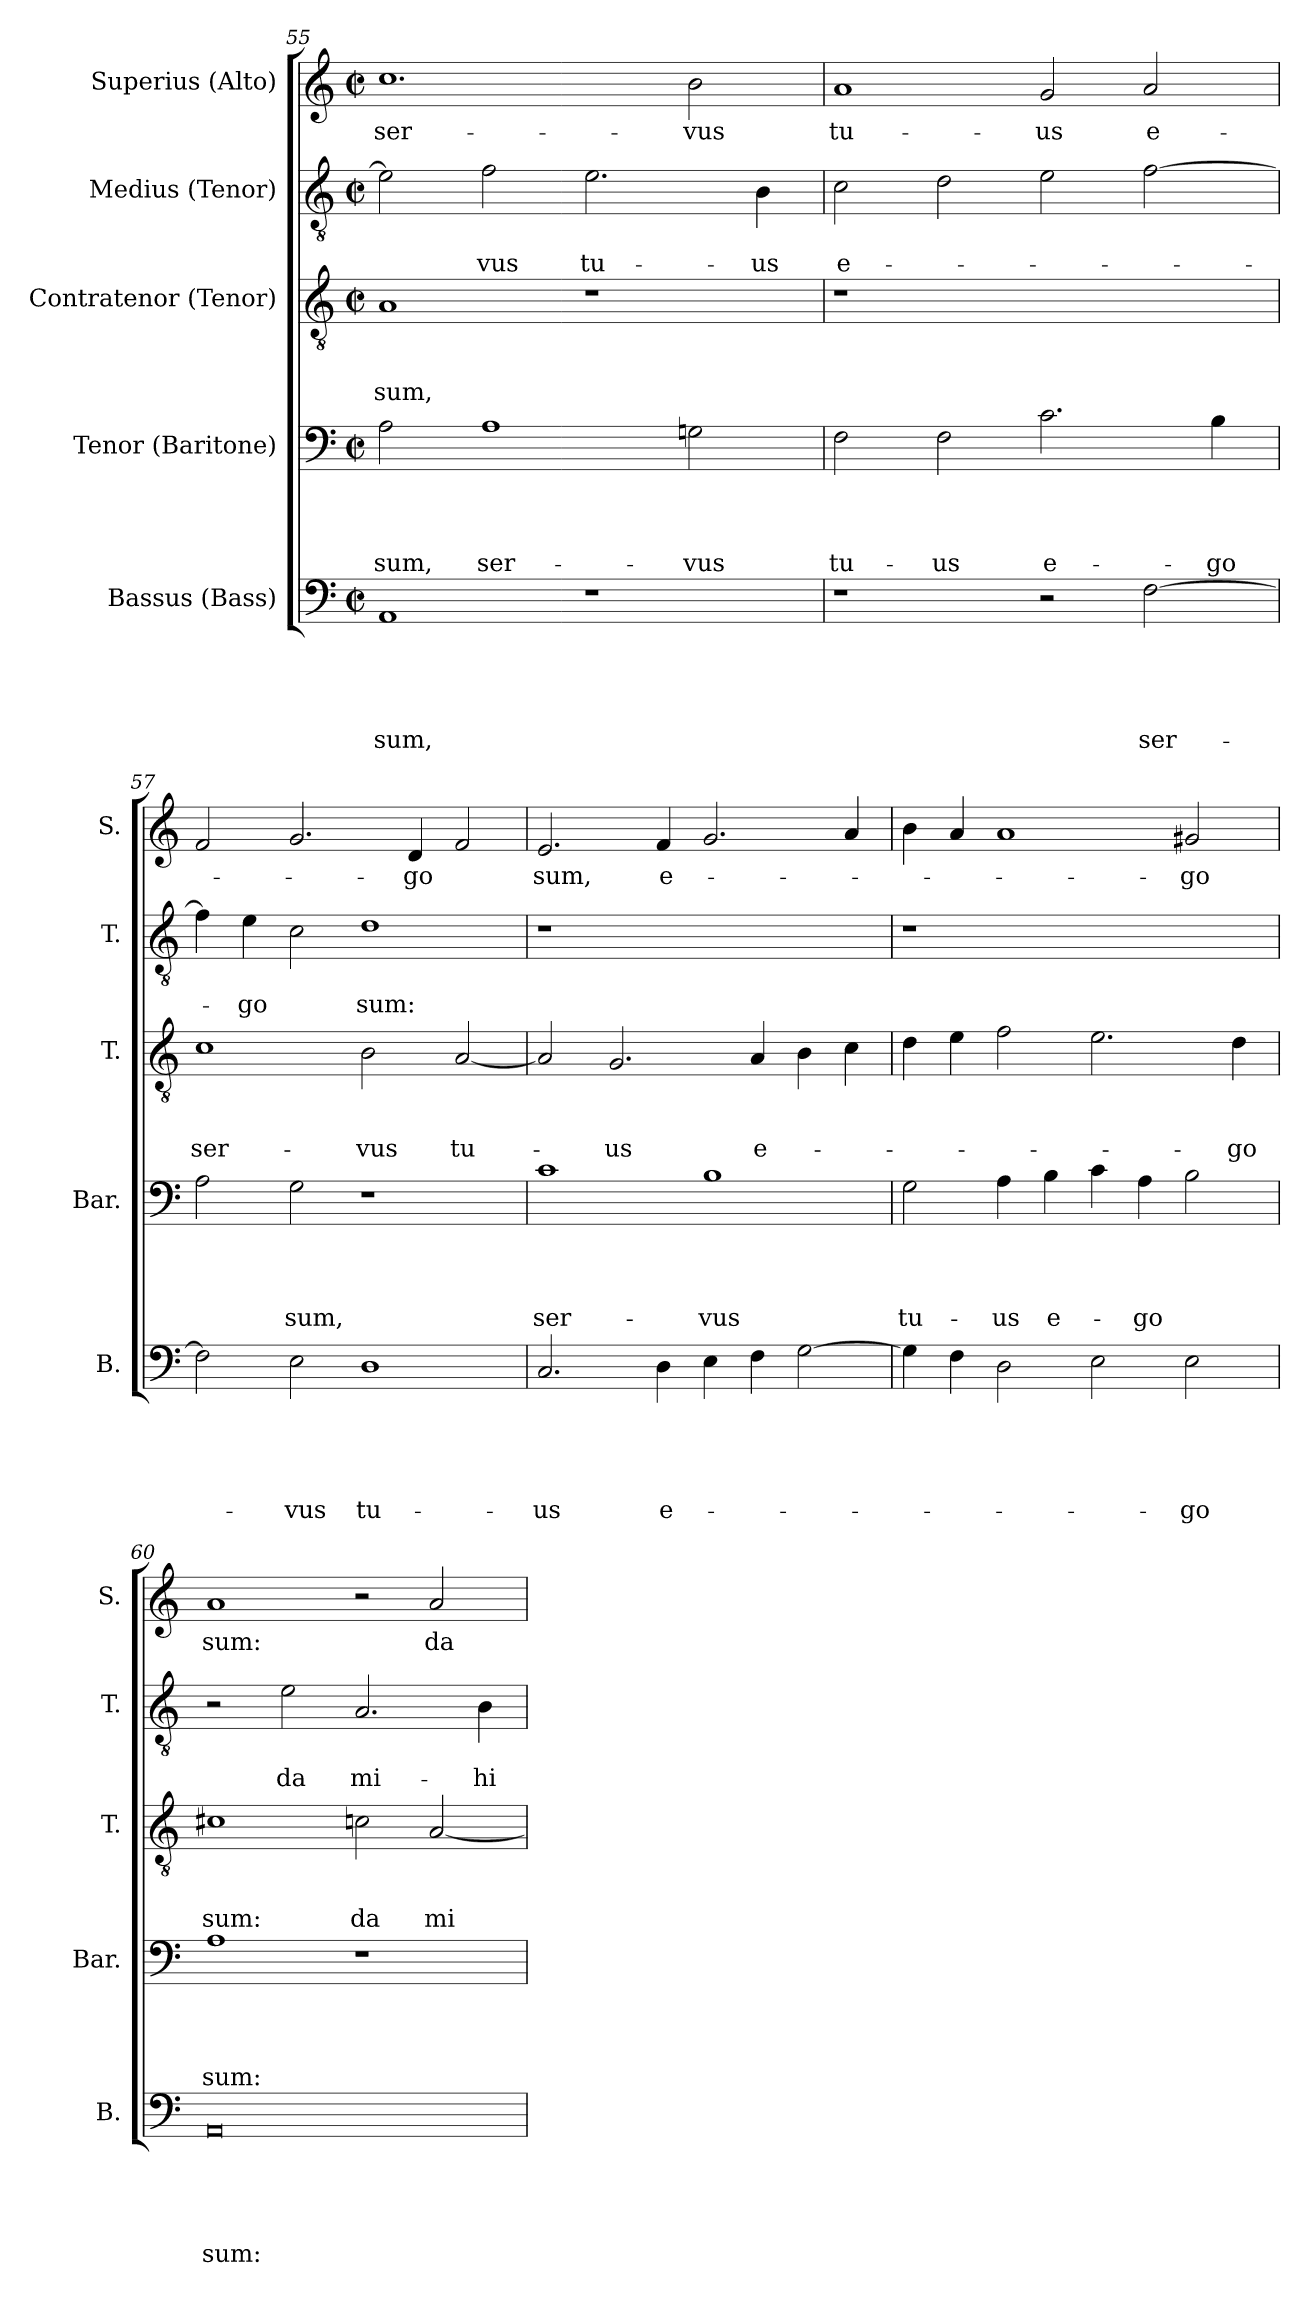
**kern	**text	**text	**text	**text	**text	**kern	**text	**text	**text	**text	**kern	**text	**text	**text	**kern	**text	**text	**kern	**text
*part5	*part5	*part5	*part5	*part5	*part5	*part4	*part4	*part4	*part4	*part4	*part3	*part3	*part3	*part3	*part2	*part2	*part2	*part1	*part1
*staff5	*staff5	*staff5	*staff5	*staff5	*staff5	*staff4	*staff4	*staff4	*staff4	*staff4	*staff3	*staff3	*staff3	*staff3	*staff2	*staff2	*staff2	*staff1	*staff1
*I"Bassus (Bass)	*	*	*	*	*	*I"Tenor (Baritone)	*	*	*	*	*I"Contratenor (Tenor)	*	*	*	*I"Medius (Tenor)	*	*	*I"Superius (Alto)	*
*I'B.	*	*	*	*	*	*I'Bar.	*	*	*	*	*I'T.	*	*	*	*I'T.	*	*	*I'S.	*
*clefF4	*	*	*	*	*	*clefF4	*	*	*	*	*clefGv2	*	*	*	*clefGv2	*	*	*clefG2	*
*k[]	*	*	*	*	*	*k[]	*	*	*	*	*k[]	*	*	*	*k[]	*	*	*k[]	*
*C:	*	*	*	*	*	*C:	*	*	*	*	*C:	*	*	*	*C:	*	*	*C:	*
*M2/2	*	*	*	*	*	*M2/2	*	*	*	*	*M2/2	*	*	*	*M2/2	*	*	*M2/2	*
*met(c|)	*	*	*	*	*	*met(c|)	*	*	*	*	*met(c|)	*	*	*	*met(c|)	*	*	*met(c|)	*
=55	=55	=55	=55	=55	=55	=55	=55	=55	=55	=55	=55	=55	=55	=55	=55	=55	=55	=55	=55
!	!	!	!	!	!LO:LY:b	!	!	!	!	!LO:LY:b	!	!	!	!LO:LY:b	!	!	!	!	!LO:LY:b
1AA	.	.	.	.	sum,	2A\	.	.	.	sum,	1A	.	.	sum,	2e\]	.	.	1.cc	ser-
!	!	!	!	!	!	!	!	!	!	!LO:LY:b	!	!	!	!	!	!	!LO:LY:b	!	!
.	.	.	.	.	.	1A	.	.	.	ser-	.	.	.	.	2f\	.	-vus	.	.
!	!	!	!	!	!	!	!	!	!	!	!	!	!	!	!	!	!LO:LY:b	!	!
1r	.	.	.	.	.	.	.	.	.	.	1r	.	.	.	2.e\	.	tu-	.	.
!	!	!	!	!	!	!	!	!	!	!LO:LY:b	!	!	!	!	!	!	!	!	!LO:LY:b
.	.	.	.	.	.	2Gn\	.	.	.	-vus	.	.	.	.	.	.	.	2b\	-vus
!	!	!	!	!	!	!	!	!	!	!	!	!	!	!	!	!	!LO:LY:b	!	!
.	.	.	.	.	.	.	.	.	.	.	.	.	.	.	4B\	.	-us	.	.
=56	=56	=56	=56	=56	=56	=56	=56	=56	=56	=56	=56	=56	=56	=56	=56	=56	=56	=56	=56
!	!	!	!	!	!	!	!	!	!	!LO:LY:b	!LO:N:vis=1	!	!	!	!	!	!LO:LY:b:rj	!	!LO:LY:b
1r	.	.	.	.	.	2F\	.	.	.	tu-	1r	.	.	.	2c\	.	e-	1a	tu-
!	!	!	!	!	!	!	!	!	!	!LO:LY:b	!	!	!	!	!	!	!	!	!
.	.	.	.	.	.	2F\	.	.	.	-us	.	.	.	.	2d\	.	.	.	.
!	!	!	!	!	!	!	!	!	!	!LO:LY:b	!	!	!	!	!	!	!	!	!LO:LY:b
2r	.	.	.	.	.	2.c\	.	.	.	e-	1ryy	.	.	.	2e\	.	.	2g/	-us
!	!	!	!	!	!LO:LY:b	!	!	!	!	!	!	!	!	!	!	!	!	!	!LO:LY:b:rj
[<2F\	.	.	.	.	ser-	.	.	.	.	.	.	.	.	.	[<2f\	.	.	2a/	e-
!	!	!	!	!	!	!	!	!	!	!LO:LY:b	!	!	!	!	!	!	!	!	!
.	.	.	.	.	.	4B\	.	.	.	-go	.	.	.	.	.	.	.	.	.
!!LO:LB:g=z
=57	=57	=57	=57	=57	=57	=57	=57	=57	=57	=57	=57	=57	=57	=57	=57	=57	=57	=57	=57
!	!	!	!	!	!	!	!	!	!	!	!	!	!	!LO:LY:b	!	!	!	!	!
2F\]	.	.	.	.	.	2A\	.	.	.	.	1c	.	.	ser-	4f\]	.	.	2f/	.
!	!	!	!	!	!	!	!	!	!	!	!	!	!	!	!	!	!LO:LY:b	!	!
.	.	.	.	.	.	.	.	.	.	.	.	.	.	.	4e\	.	-go	.	.
!	!	!	!	!	!LO:LY:b	!	!	!	!	!LO:LY:b	!	!	!	!	!	!	!	!	!
2E\	.	.	.	.	-vus	2G\	.	.	.	sum,	.	.	.	.	2c\	.	.	2.g/	.
!	!	!	!	!	!LO:LY:b	!	!	!	!	!	!	!	!	!LO:LY:b	!	!	!LO:LY:b	!	!
1D	.	.	.	.	tu-	1r	.	.	.	.	2B\	.	.	-vus	1d	.	sum:	.	.
!	!	!	!	!	!	!	!	!	!	!	!	!	!	!	!	!	!	!	!LO:LY:b
.	.	.	.	.	.	.	.	.	.	.	.	.	.	.	.	.	.	4d/	-go
!	!	!	!	!	!	!	!	!	!	!	!	!	!	!LO:LY:b	!	!	!	!	!
.	.	.	.	.	.	.	.	.	.	.	[<2A/	.	.	tu-	.	.	.	2f/	.
=58	=58	=58	=58	=58	=58	=58	=58	=58	=58	=58	=58	=58	=58	=58	=58	=58	=58	=58	=58
!	!	!	!	!	!LO:LY:b	!	!	!	!	!LO:LY:b	!	!	!	!	!LO:N:vis=1	!	!	!	!LO:LY:b
2.C/	.	.	.	.	-us	1c	.	.	.	ser-	2A/]	.	.	.	1r	.	.	2.e/	sum,
!	!	!	!	!	!	!	!	!	!	!	!	!	!	!LO:LY:b	!	!	!	!	!
.	.	.	.	.	.	.	.	.	.	.	2.G/	.	.	-us	.	.	.	.	.
!	!	!	!	!	!LO:LY:b	!	!	!	!	!	!	!	!	!	!	!	!	!	!LO:LY:b
4D\	.	.	.	.	e-	.	.	.	.	.	.	.	.	.	.	.	.	4f/	e-
!	!	!	!	!	!	!	!	!	!	!LO:LY:b	!	!	!	!	!	!	!	!	!
4E\	.	.	.	.	.	1B	.	.	.	-vus	.	.	.	.	1ryy	.	.	2.g/	.
!	!	!	!	!	!	!	!	!	!	!	!	!	!	!LO:LY:b:rj	!	!	!	!	!
4F\	.	.	.	.	.	.	.	.	.	.	4A/	.	.	e-	.	.	.	.	.
[>2G\	.	.	.	.	.	.	.	.	.	.	4B\	.	.	.	.	.	.	.	.
.	.	.	.	.	.	.	.	.	.	.	4c\	.	.	.	.	.	.	4a/	.
=59	=59	=59	=59	=59	=59	=59	=59	=59	=59	=59	=59	=59	=59	=59	=59	=59	=59	=59	=59
!	!	!	!	!	!	!	!	!	!	!LO:LY:b	!	!	!	!	!LO:N:vis=1	!	!	!	!
4G\]	.	.	.	.	.	2G\	.	.	.	tu-	4d\	.	.	.	1r	.	.	4b\	.
4F\	.	.	.	.	.	.	.	.	.	.	4e\	.	.	.	.	.	.	4a/	.
!	!	!	!	!	!	!	!	!	!	!LO:LY:b	!	!	!	!	!	!	!	!	!
2D\	.	.	.	.	.	4A\	.	.	.	-us	2f\	.	.	.	.	.	.	1a	.
!	!	!	!	!	!	!	!	!	!	!LO:LY:b	!	!	!	!	!	!	!	!	!
.	.	.	.	.	.	4B\	.	.	.	e-	.	.	.	.	.	.	.	.	.
2E\	.	.	.	.	.	4c\	.	.	.	.	2.e\	.	.	.	1ryy	.	.	.	.
!	!	!	!	!	!	!	!	!	!	!LO:LY:b	!	!	!	!	!	!	!	!	!
.	.	.	.	.	.	4A\	.	.	.	-go	.	.	.	.	.	.	.	.	.
!	!	!	!	!	!LO:LY:b	!	!	!	!	!	!	!	!	!	!	!	!	!	!LO:LY:b
2E\	.	.	.	.	-go	2B\	.	.	.	.	.	.	.	.	.	.	.	2g#X/	-go
!	!	!	!	!	!	!	!	!	!	!	!	!	!	!LO:LY:b	!	!	!	!	!
.	.	.	.	.	.	.	.	.	.	.	4d\	.	.	-go	.	.	.	.	.
=60	=60	=60	=60	=60	=60	=60	=60	=60	=60	=60	=60	=60	=60	=60	=60	=60	=60	=60	=60
!	!	!	!	!	!LO:LY:b	!	!	!	!	!LO:LY:b	!	!	!	!LO:LY:b	!	!	!	!	!LO:LY:b
0AA	.	.	.	.	sum:	1A	.	.	.	sum:	1c#X	.	.	sum:	2r	.	.	1a	sum:
!	!	!	!	!	!	!	!	!	!	!	!	!	!	!	!	!	!LO:LY:b	!	!
.	.	.	.	.	.	.	.	.	.	.	.	.	.	.	2e\	.	da	.	.
!	!	!	!	!	!	!	!	!	!	!	!	!	!	!LO:LY:b	!	!	!LO:LY:b	!	!
.	.	.	.	.	.	1r	.	.	.	.	2cn\	.	.	da	2.A/	.	mi-	2r	.
!	!	!	!	!	!	!	!	!	!	!	!	!	!	!LO:LY:b	!	!	!	!	!LO:LY:b
.	.	.	.	.	.	.	.	.	.	.	[>2A/	.	.	mi-	.	.	.	2a/	da
!	!	!	!	!	!	!	!	!	!	!	!	!	!	!	!	!	!LO:LY:b	!	!
.	.	.	.	.	.	.	.	.	.	.	.	.	.	.	4B\	.	-hi	.	.
=	=	=	=	=	=	=	=	=	=	=	=	=	=	=	=	=	=	=	=
*-	*-	*-	*-	*-	*-	*-	*-	*-	*-	*-	*-	*-	*-	*-	*-	*-	*-	*-	*-
